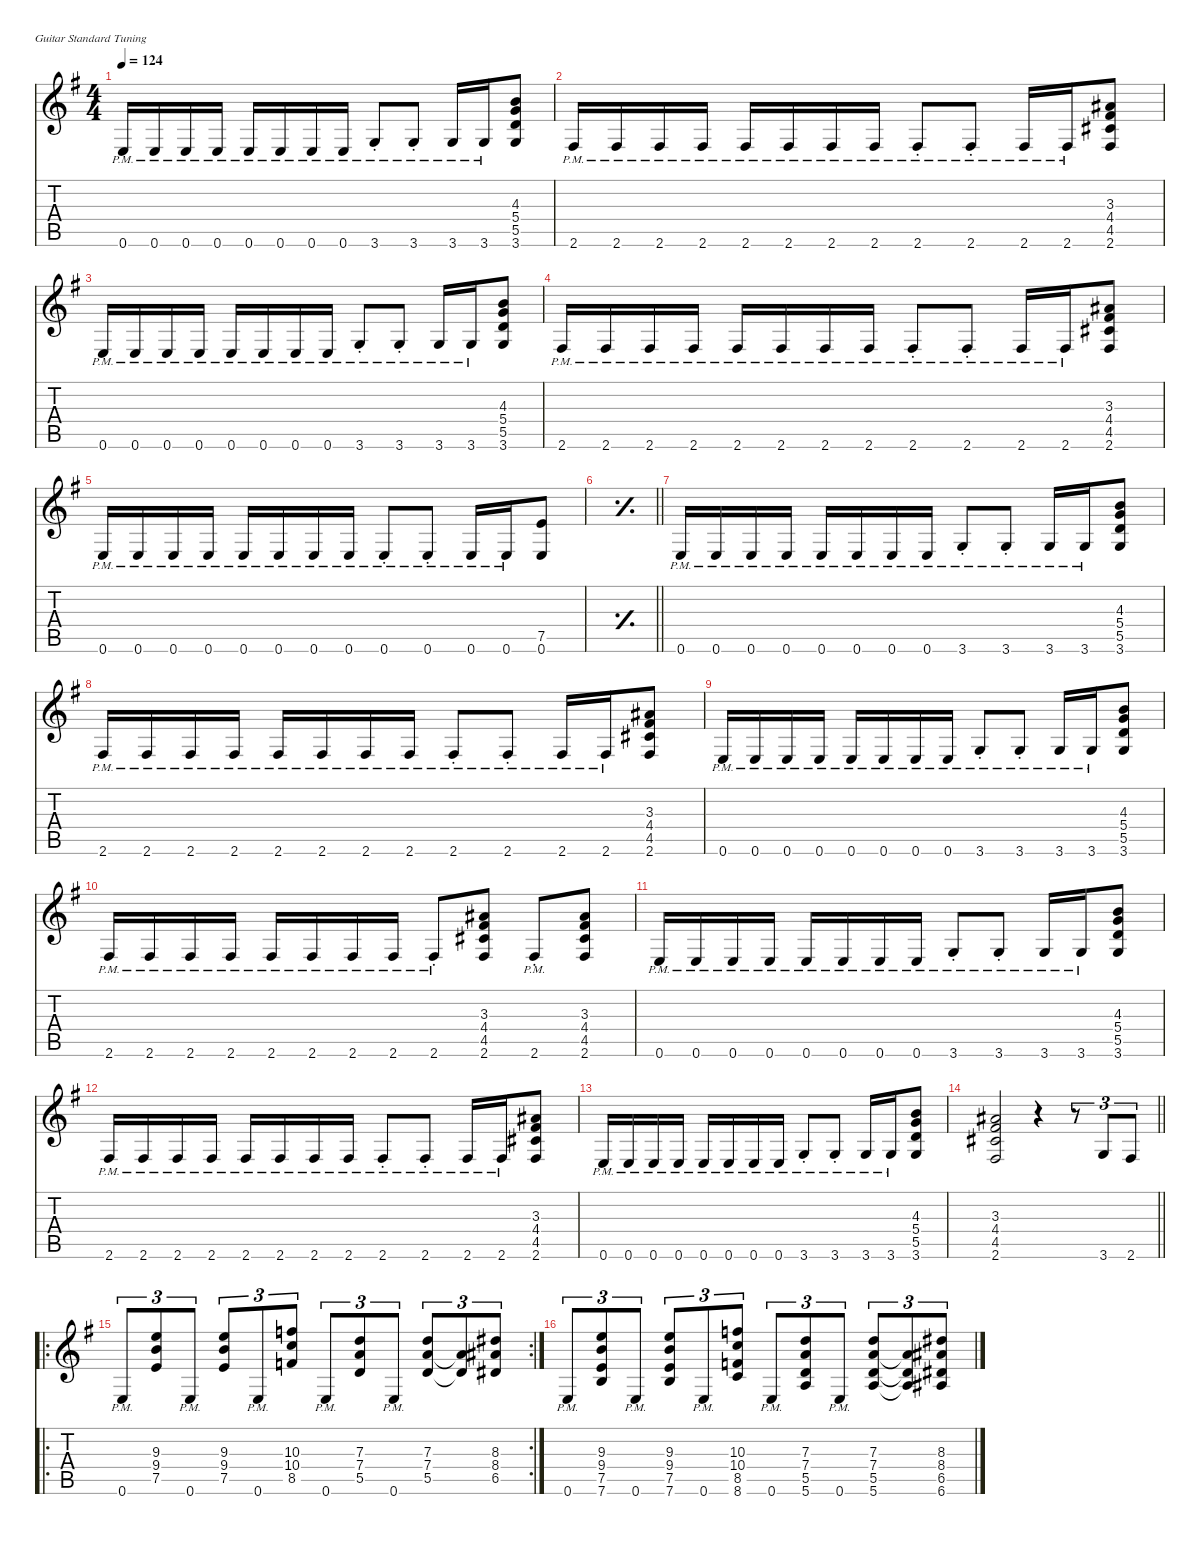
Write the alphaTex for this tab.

\defaultSystemsLayout 4
\hideDynamics
\bracketExtendMode nobrackets
\singleTrackTrackNamePolicy hidden
\multiTrackTrackNamePolicy hidden
\otherSystemsTrackNameOrientation horizontal
\track ("Guitar 1" "dist.guit.") {defaultSystemsLayout 4 mute instrument distortionguitar}
\staff {score tabs}
\tuning (E4 B3 G3 D3 A2 E2)
\ts (4 4)
\tempo 124
\clef g2
\ks eminor
0.6{pm acc forcenatural}.16{dy f beam Up} 0.6{pm acc forcenatural}.16{beam Up} 0.6{pm acc forcenatural}.16{beam Up} 0.6{pm acc forcenatural}.16{beam Up} 0.6{pm acc forcenatural}.16{beam Up} 0.6{pm acc forcenatural}.16{beam Up} 0.6{pm acc forcenatural}.16{beam Up} 0.6{pm acc forcenatural}.16{beam Up} 3.6{pm st acc forcenatural}.8{beam Up} 3.6{pm st acc forcenatural}.8{beam Up} 3.6{pm acc forcenatural}.16{beam Up} 3.6{pm acc forcenatural}.16{beam Up} (4.3{acc forcenatural} 5.4{acc forcenatural} 5.5{acc forcenatural} 3.6{acc forcenatural}).8{beam Up} |
2.6{pm acc #}.16{beam Up} 2.6{pm acc #}.16{beam Up} 2.6{pm acc #}.16{beam Up} 2.6{pm acc #}.16{beam Up} 2.6{pm acc #}.16{beam Up} 2.6{pm acc #}.16{beam Up} 2.6{pm acc #}.16{beam Up} 2.6{pm acc #}.16{beam Up} 2.6{pm st acc #}.8{beam Up} 2.6{pm st acc #}.8{beam Up} 2.6{pm acc #}.16{beam Up} 2.6{pm acc #}.16{beam Up} (3.3{acc #} 4.4{acc #} 4.5{acc #} 2.6{acc #}).8{beam Up} |
0.6{pm acc forcenatural}.16{beam Up} 0.6{pm acc forcenatural}.16{beam Up} 0.6{pm acc forcenatural}.16{beam Up} 0.6{pm acc forcenatural}.16{beam Up} 0.6{pm acc forcenatural}.16{beam Up} 0.6{pm acc forcenatural}.16{beam Up} 0.6{pm acc forcenatural}.16{beam Up} 0.6{pm acc forcenatural}.16{beam Up} 3.6{pm st acc forcenatural}.8{beam Up} 3.6{pm st acc forcenatural}.8{beam Up} 3.6{pm acc forcenatural}.16{beam Up} 3.6{pm acc forcenatural}.16{beam Up} (4.3{acc forcenatural} 5.4{acc forcenatural} 5.5{acc forcenatural} 3.6{acc forcenatural}).8{beam Up} |
2.6{pm acc #}.16{beam Up} 2.6{pm acc #}.16{beam Up} 2.6{pm acc #}.16{beam Up} 2.6{pm acc #}.16{beam Up} 2.6{pm acc #}.16{beam Up} 2.6{pm acc #}.16{beam Up} 2.6{pm acc #}.16{beam Up} 2.6{pm acc #}.16{beam Up} 2.6{pm st acc #}.8{beam Up} 2.6{pm st acc #}.8{beam Up} 2.6{pm acc #}.16{beam Up} 2.6{pm acc #}.16{beam Up} (3.3{acc #} 4.4{acc #} 4.5{acc #} 2.6{acc #}).8{beam Up} |
0.6{pm acc forcenatural}.16{beam Up} 0.6{pm acc forcenatural}.16{beam Up} 0.6{pm acc forcenatural}.16{beam Up} 0.6{pm acc forcenatural}.16{beam Up} 0.6{pm acc forcenatural}.16{beam Up} 0.6{pm acc forcenatural}.16{beam Up} 0.6{pm acc forcenatural}.16{beam Up} 0.6{pm acc forcenatural}.16{beam Up} 0.6{pm st acc forcenatural}.8{beam Up} 0.6{pm st acc forcenatural}.8{beam Up} 0.6{pm acc forcenatural}.16{beam Up} 0.6{pm acc forcenatural}.16{beam Up} (7.5{acc forcenatural} 0.6{acc forcenatural}).8{beam Up} |
\simile simple
\barLineRight lightlight
|
\simile none
0.6{pm acc forcenatural}.16{beam Up} 0.6{pm acc forcenatural}.16{beam Up} 0.6{pm acc forcenatural}.16{beam Up} 0.6{pm acc forcenatural}.16{beam Up} 0.6{pm acc forcenatural}.16{beam Up} 0.6{pm acc forcenatural}.16{beam Up} 0.6{pm acc forcenatural}.16{beam Up} 0.6{pm acc forcenatural}.16{beam Up} 3.6{pm st acc forcenatural}.8{beam Up} 3.6{pm st acc forcenatural}.8{beam Up} 3.6{pm acc forcenatural}.16{beam Up} 3.6{pm acc forcenatural}.16{beam Up} (4.3{acc forcenatural} 5.4{acc forcenatural} 5.5{acc forcenatural} 3.6{acc forcenatural}).8{beam Up} |
2.6{pm acc #}.16{beam Up} 2.6{pm acc #}.16{beam Up} 2.6{pm acc #}.16{beam Up} 2.6{pm acc #}.16{beam Up} 2.6{pm acc #}.16{beam Up} 2.6{pm acc #}.16{beam Up} 2.6{pm acc #}.16{beam Up} 2.6{pm acc #}.16{beam Up} 2.6{pm st acc #}.8{beam Up} 2.6{pm st acc #}.8{beam Up} 2.6{pm acc #}.16{beam Up} 2.6{pm acc #}.16{beam Up} (3.3{acc #} 4.4{acc #} 4.5{acc #} 2.6{acc #}).8{beam Up} |
0.6{pm acc forcenatural}.16{beam Up} 0.6{pm acc forcenatural}.16{beam Up} 0.6{pm acc forcenatural}.16{beam Up} 0.6{pm acc forcenatural}.16{beam Up} 0.6{pm acc forcenatural}.16{beam Up} 0.6{pm acc forcenatural}.16{beam Up} 0.6{pm acc forcenatural}.16{beam Up} 0.6{pm acc forcenatural}.16{beam Up} 3.6{pm st acc forcenatural}.8{beam Up} 3.6{pm st acc forcenatural}.8{beam Up} 3.6{pm acc forcenatural}.16{beam Up} 3.6{pm acc forcenatural}.16{beam Up} (4.3{acc forcenatural} 5.4{acc forcenatural} 5.5{acc forcenatural} 3.6{acc forcenatural}).8{beam Up} |
2.6{pm acc #}.16{beam Up} 2.6{pm acc #}.16{beam Up} 2.6{pm acc #}.16{beam Up} 2.6{pm acc #}.16{beam Up} 2.6{pm acc #}.16{beam Up} 2.6{pm acc #}.16{beam Up} 2.6{pm acc #}.16{beam Up} 2.6{pm acc #}.16{beam Up} 2.6{pm st acc #}.8{beam Up} (3.3{acc #} 4.4{acc #} 4.5{acc #} 2.6{acc #}).8{beam Up} 2.6{pm st acc #}.8{beam Up} (3.3{acc #} 4.4{acc #} 4.5{acc #} 2.6{acc #}).8{beam Up} |
0.6{pm acc forcenatural}.16{beam Up} 0.6{pm acc forcenatural}.16{beam Up} 0.6{pm acc forcenatural}.16{beam Up} 0.6{pm acc forcenatural}.16{beam Up} 0.6{pm acc forcenatural}.16{beam Up} 0.6{pm acc forcenatural}.16{beam Up} 0.6{pm acc forcenatural}.16{beam Up} 0.6{pm acc forcenatural}.16{beam Up} 3.6{pm st acc forcenatural}.8{beam Up} 3.6{pm st acc forcenatural}.8{beam Up} 3.6{pm acc forcenatural}.16{beam Up} 3.6{pm acc forcenatural}.16{beam Up} (4.3{acc forcenatural} 5.4{acc forcenatural} 5.5{acc forcenatural} 3.6{acc forcenatural}).8{beam Up} |
2.6{pm acc #}.16{beam Up} 2.6{pm acc #}.16{beam Up} 2.6{pm acc #}.16{beam Up} 2.6{pm acc #}.16{beam Up} 2.6{pm acc #}.16{beam Up} 2.6{pm acc #}.16{beam Up} 2.6{pm acc #}.16{beam Up} 2.6{pm acc #}.16{beam Up} 2.6{pm st acc #}.8{beam Up} 2.6{pm st acc #}.8{beam Up} 2.6{pm acc #}.16{beam Up} 2.6{pm acc #}.16{beam Up} (3.3{acc #} 4.4{acc #} 4.5{acc #} 2.6{acc #}).8{beam Up} |
0.6{pm acc forcenatural}.16{beam Up} 0.6{pm acc forcenatural}.16{beam Up} 0.6{pm acc forcenatural}.16{beam Up} 0.6{pm acc forcenatural}.16{beam Up} 0.6{pm acc forcenatural}.16{beam Up} 0.6{pm acc forcenatural}.16{beam Up} 0.6{pm acc forcenatural}.16{beam Up} 0.6{pm acc forcenatural}.16{beam Up} 3.6{pm st acc forcenatural}.8{beam Up} 3.6{pm st acc forcenatural}.8{beam Up} 3.6{pm acc forcenatural}.16{beam Up} 3.6{pm acc forcenatural}.16{beam Up} (4.3{acc forcenatural} 5.4{acc forcenatural} 5.5{acc forcenatural} 3.6{acc forcenatural}).8{beam Up} |
\barLineRight lightlight
(3.3{acc #} 4.4{acc #} 4.5{acc #} 2.6{acc #}).2{beam Up} r.4{beam Up} r.8{tu (3 2) beam Up} 3.6{acc forcenatural}.8{tu (3 2) beam Up} 2.6{acc #}.8{tu (3 2) beam Up} |
\ro
\rc 2
0.6{pm acc forcenatural}.8{tu (3 2) beam Up} (9.3{acc forcenatural} 9.4{acc forcenatural} 7.5{acc forcenatural}).8{tu (3 2) beam Up} 0.6{pm acc forcenatural}.8{tu (3 2) beam Up} (9.3{acc forcenatural} 9.4{acc forcenatural} 7.5{acc forcenatural}).8{tu (3 2) beam Up} 0.6{pm acc forcenatural}.8{tu (3 2) beam Up} (10.3{acc forcenatural} 10.4{acc forcenatural} 8.5{acc forcenatural}).8{tu (3 2) beam Up} 0.6{pm acc forcenatural}.8{tu (3 2) beam Up} (7.3{acc forcenatural} 7.4{acc forcenatural} 5.5{acc forcenatural}).8{tu (3 2) beam Up} 0.6{pm acc forcenatural}.8{tu (3 2) beam Up} (7.3{acc forcenatural} 7.4{acc forcenatural} 5.5{acc forcenatural}).8{tu (3 2) beam Up} (7.4{t acc forcenatural} 5.5{t acc forcenatural}).8{tu (3 2) beam Up} (8.3{acc #} 8.4{acc #} 6.5{acc #}).8{tu (3 2) beam Up} |
0.6{pm acc forcenatural}.8{tu (3 2) beam Up} (9.3{acc forcenatural} 9.4{acc forcenatural} 7.5{acc forcenatural} 7.6{acc forcenatural}).8{tu (3 2) beam Up} 0.6{pm acc forcenatural}.8{tu (3 2) beam Up} (9.3{acc forcenatural} 9.4{acc forcenatural} 7.5{acc forcenatural} 7.6{acc forcenatural}).8{tu (3 2) beam Up} 0.6{pm acc forcenatural}.8{tu (3 2) beam Up} (10.3{acc forcenatural} 10.4{acc forcenatural} 8.5{acc forcenatural} 8.6{acc forcenatural}).8{tu (3 2) beam Up} 0.6{pm acc forcenatural}.8{tu (3 2) beam Up} (7.3{acc forcenatural} 7.4{acc forcenatural} 5.5{acc forcenatural} 5.6{acc forcenatural}).8{tu (3 2) beam Up} 0.6{pm acc forcenatural}.8{tu (3 2) beam Up} (7.3{acc forcenatural} 7.4{acc forcenatural} 5.5{acc forcenatural} 5.6{acc forcenatural}).8{tu (3 2) beam Up} (7.4{t acc forcenatural} 5.5{t acc forcenatural} 5.6{t acc forcenatural}).8{tu (3 2) beam Up} (8.3{acc #} 8.4{acc #} 6.5{acc #} 6.6{acc #}).8{tu (3 2) beam Up}
